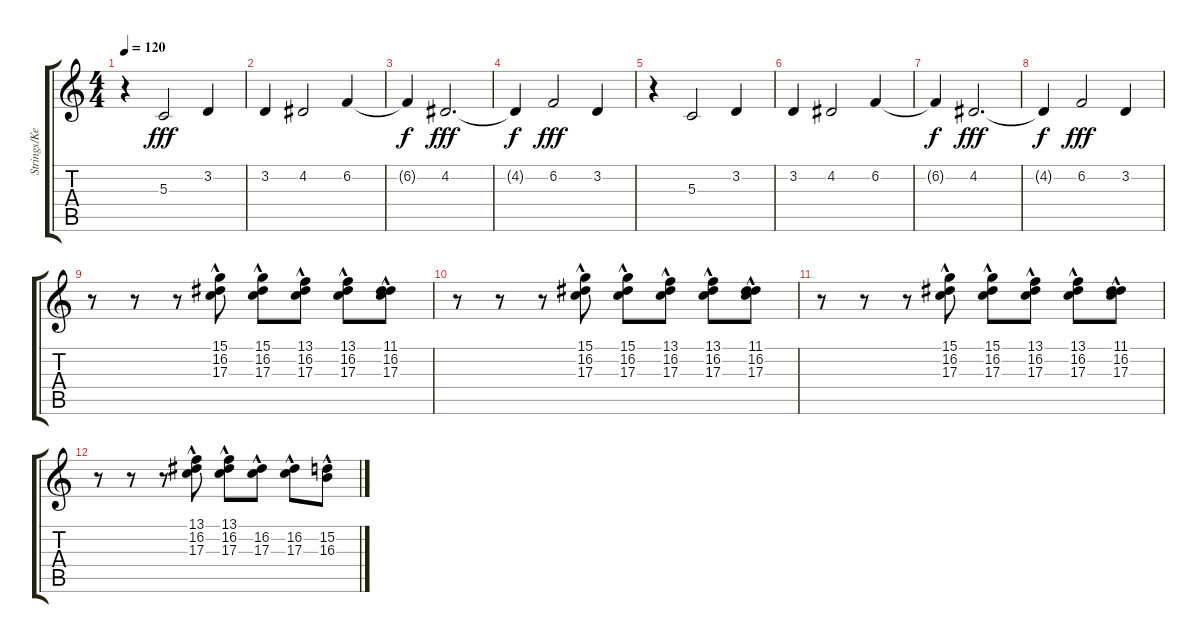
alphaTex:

\track ("Strings/Keyboard" "Strings/Ke") {instrument stringensemble1}
\staff {score tabs}
\tuning (E4 B3 G3 D3 A2 E2) {hide}
\ts (4 4)
\tempo 120
\clef g2
\ks c
r.4{dy f} 5.3.2{dy fff} 3.2.4 |
3.2.4 4.2.2 6.2.4 |
6.2{t}.4{dy f} 4.2.2{d dy fff} |
4.2{t}.4{dy f} 6.2.2{dy fff} 3.2.4 |
r.4 5.3.2 3.2.4 |
3.2.4 4.2.2 6.2.4 |
6.2{t}.4{dy f} 4.2.2{d dy fff} |
4.2{t}.4{dy f} 6.2.2{dy fff} 3.2.4 |
r.8 r.8 r.8 (15.1{hac} 16.2{hac} 17.3{hac}).8 (15.1{hac} 16.2{hac} 17.3{hac}).8 (13.1{hac} 16.2{hac} 17.3{hac}).8 (13.1{hac} 16.2{hac} 17.3{hac}).8 (11.1 16.2{hac} 17.3{hac}).8 |
r.8 r.8 r.8 (15.1{hac} 16.2{hac} 17.3{hac}).8 (15.1{hac} 16.2{hac} 17.3{hac}).8 (13.1{hac} 16.2{hac} 17.3{hac}).8 (13.1{hac} 16.2{hac} 17.3{hac}).8 (11.1 16.2{hac} 17.3{hac}).8 |
r.8 r.8 r.8 (15.1{hac} 16.2{hac} 17.3{hac}).8 (15.1{hac} 16.2{hac} 17.3{hac}).8 (13.1{hac} 16.2{hac} 17.3{hac}).8 (13.1{hac} 16.2{hac} 17.3{hac}).8 (11.1 16.2{hac} 17.3{hac}).8 |
r.8 r.8 r.8 (13.1{hac} 16.2{hac} 17.3{hac}).8 (13.1{hac} 16.2{hac} 17.3{hac}).8 (16.2{hac} 17.3{hac}).8 (16.2{hac} 17.3{hac}).8 (15.2{hac} 16.3{hac}).8
